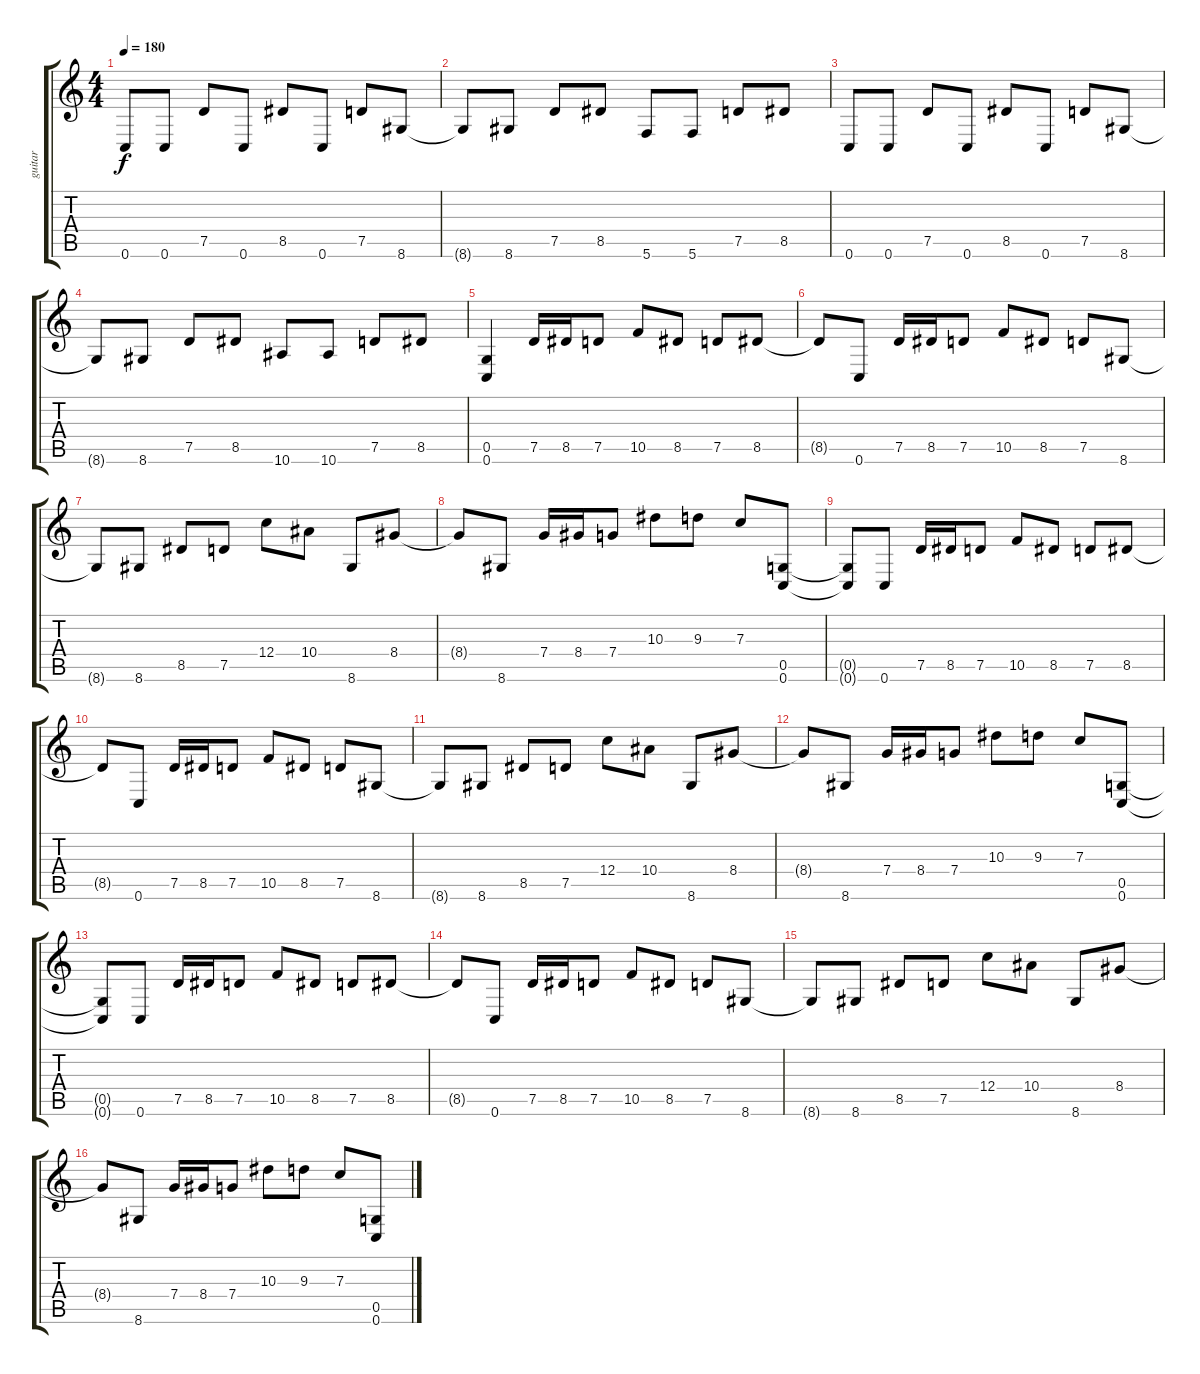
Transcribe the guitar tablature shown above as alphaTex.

\track ("guitar" "guitar") {instrument distortionguitar}
\staff {score tabs}
\tuning (D4 A3 F3 C3 G2 C2) {hide}
\ts (4 4)
\tempo 180
\clef g2
\ks c
0.6.8{dy f} 0.6.8 7.5.8 0.6.8 8.5.8 0.6.8 7.5.8 8.6.8 |
8.6{t}.8 8.6.8 7.5.8 8.5.8 5.6.8 5.6.8 7.5.8 8.5.8 |
0.6.8 0.6.8 7.5.8 0.6.8 8.5.8 0.6.8 7.5.8 8.6.8 |
8.6{t}.8 8.6.8 7.5.8 8.5.8 10.6.8 10.6.8 7.5.8 8.5.8 |
(0.5 0.6).4 7.5.16 8.5.16 7.5.8 10.5.8 8.5.8 7.5.8 8.5.8 |
8.5{t}.8 0.6.8 7.5.16 8.5.16 7.5.8 10.5.8 8.5.8 7.5.8 8.6.8 |
8.6{t}.8 8.6.8 8.5.8 7.5.8 12.4.8 10.4.8 8.6.8 8.4.8 |
8.4{t}.8 8.6.8 7.4.16 8.4.16 7.4.8 10.3.8 9.3.8 7.3.8 (0.5 0.6).8 |
(0.5{t} 0.6{t}).8 0.6.8 7.5.16 8.5.16 7.5.8 10.5.8 8.5.8 7.5.8 8.5.8 |
8.5{t}.8 0.6.8 7.5.16 8.5.16 7.5.8 10.5.8 8.5.8 7.5.8 8.6.8 |
8.6{t}.8 8.6.8 8.5.8 7.5.8 12.4.8 10.4.8 8.6.8 8.4.8 |
8.4{t}.8 8.6.8 7.4.16 8.4.16 7.4.8 10.3.8 9.3.8 7.3.8 (0.5 0.6).8 |
(0.5{t} 0.6{t}).8 0.6.8 7.5.16 8.5.16 7.5.8 10.5.8 8.5.8 7.5.8 8.5.8 |
8.5{t}.8 0.6.8 7.5.16 8.5.16 7.5.8 10.5.8 8.5.8 7.5.8 8.6.8 |
8.6{t}.8 8.6.8 8.5.8 7.5.8 12.4.8 10.4.8 8.6.8 8.4.8 |
8.4{t}.8 8.6.8 7.4.16 8.4.16 7.4.8 10.3.8 9.3.8 7.3.8 (0.5 0.6).8
